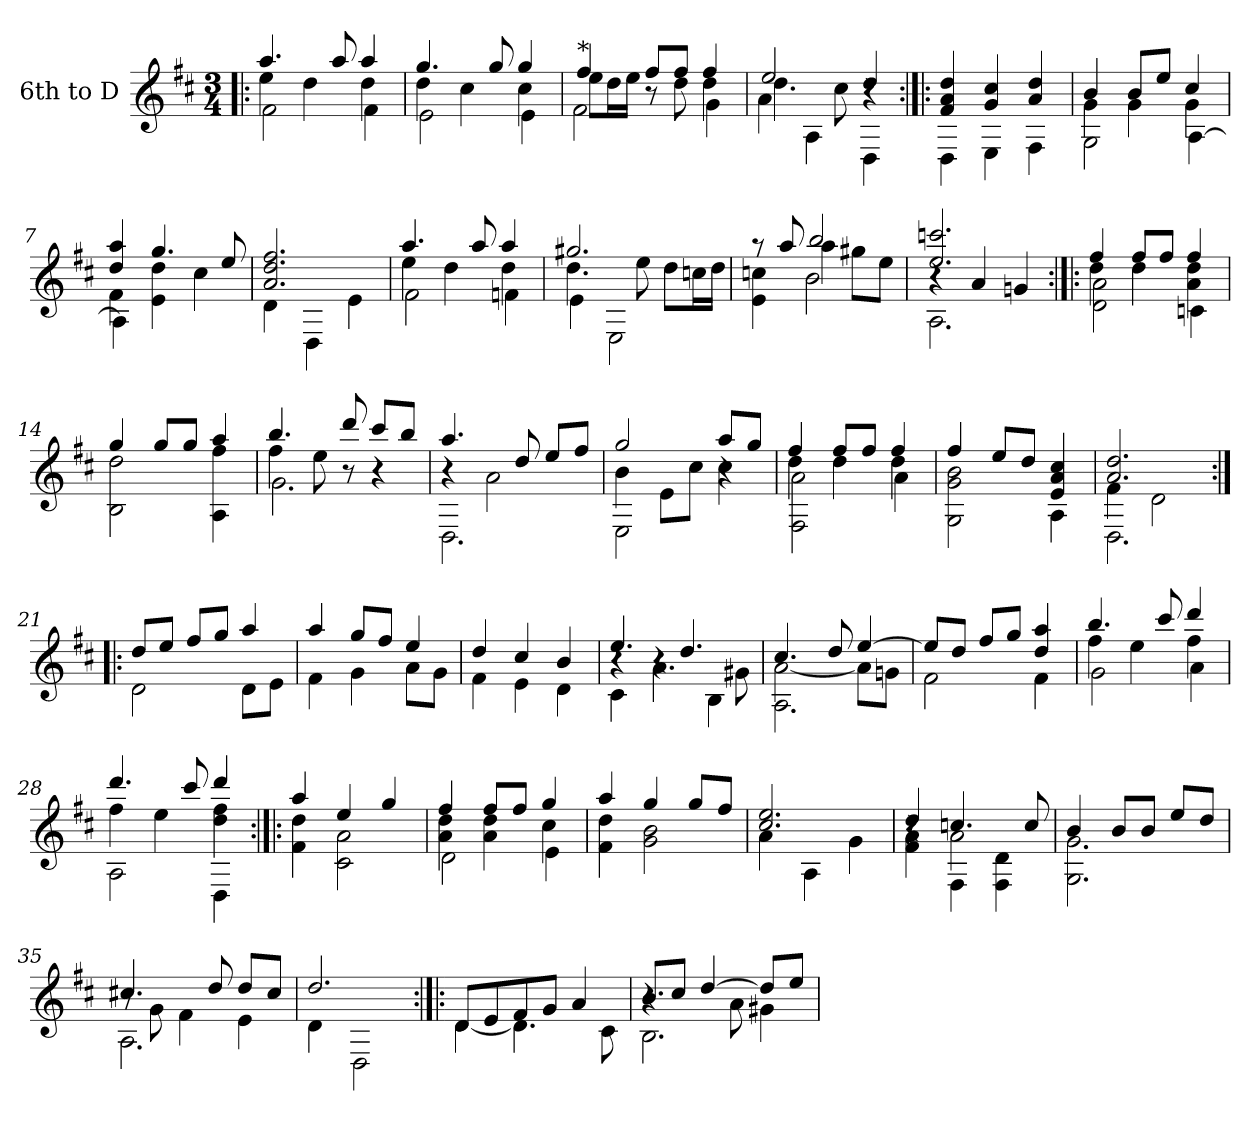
**kern
*part1
*staff1
*I"6th to D
!!LO:PB:g=z
*clefG2
*ITrd7c12
*k[f#c#]
*D:
*M3/4
*MM68
=1!|:
*^
*	*^
4.ai/	4ei\	2F#i\
.	4di\	.
8ai/	.	.
4ai/	4di\	4F#i\
=2	=2	=2
4.gi/	4di\	2Ei\
.	4c#i\	.
8gi/	.	.
4gi/	4c#i\	4Ei\
=3	=3	=3
!LO:TX:a:t=*	!	!
4f#i/	8ei\L	2F#i\
.	16di\L	.
.	16ei\JJ	.
8f#i/L	8r	.
8f#i/J	8di\	.
4f#i/	4di\	4Gi\
=4	=4	=4
2ei/	4.di\	4Ai\
.	.	4AAi\
.	8c#i\	.
4di/	4r	4DDi\
*	*v	*v
=5:|!|:	=5:|!|:
4F#i/ 4Ai 4di	4DDi\
4Gi/ 4c#i	4EEi\
4Ai/ 4di	4FF#i\
!!LO:LB:g=z	!!
=6	=6
*	*^
4Bi/	4Gi\	2GGi\
8Bi/L	4Gi\	.
8ei/J	.	.
4c#i/	4Gi\	[<4AAi\
=7	=7	=7
4di/ 4ai	4F#i\	4AAi\]
4.gi/	4Ei\ 4di	2ryy
.	4c#i\	.
8ei/	.	.
*	*v	*v
=8	=8
2.Ai/ 2.di 2.f#i	4Di\
.	4DDi\
.	4Ei\
=9	=9
*	*^
4.ai/	4ei\	2F#i\
.	4di\	.
8ai/	.	.
4ai/	4di\	4Fni\
=10	=10	=10
2.g#Xi/	4.di\	4Ei\
.	.	2EEi\
.	8ei\	.
.	8di\L	.
.	16cni\L	.
.	16di\JJ	.
=11	=11	=11
8r	4Ei\ 4cni	4ryy
8ai/	.	.
2bi/	4ai\	2Bi\
.	8g#Xi\L	.
.	8ei\J	.
!!LO:LB:g=z	!!	!!
=12	=12	=12
2.ei/ 2.ccni	4r	2.AAi\
.	4Ai/	.
.	4Gni/	.
=13:|!|:	=13:|!|:	=13:|!|:
4f#i/	4di\	2Di\ 2Ai
8f#i/L	4di\	.
8f#i/J	.	.
4f#i/	4Ai\ 4di	4Cni\
*	*v	*v
=14	=14
4gi/	2BBi\ 2di
8gi/L	.
8gi/J	.
4ai/	4AAi\ 4f#i
=15	=15
*	*^
4.bi/	4f#i\	2.Gi\
.	8ei\	.
8ddi/	8r	.
8cc#i/L	4r	.
8bi/J	.	.
=16	=16	=16
4.ai/	4r	2.DDi\
.	2Ai\	.
8di/	.	.
8ei/L	.	.
8f#i/J	.	.
=17	=17	=17
2gi/	4Bi\	2EEi\
.	8Ei\L	.
.	8c#i\J	.
8ai/L	4c#i\	4r
8gi/J	.	.
!!LO:LB:g=z	!!	!!
=18	=18	=18
4f#i/	4di\	2FF#i\ 2Ai
8f#i/L	4di\	.
8f#i/J	.	.
4f#i/	4di\	4Ai\
*	*v	*v
=19	=19
4f#i/	2GGi\ 2Gi 2Bi
8ei/L	.
8di/J	.
4Ei/ 4Ai 4c#i	4AAi\
=20	=20
*	*^
2.Ai/ 2.di	4F#i\	2.DDi\
.	2Di\	.
*	*v	*v
=21:|!|:	=21:|!|:
8di/L	2Di\
8ei/J	.
8f#i/L	.
8gi/J	.
4ai/	8Di\L
.	8Ei\J
=22	=22
4ai/	4F#i\
8gi/L	4Gi\
8f#i/J	.
4ei/	8Ai\L
.	8Gi\J
=23	=23
4di/	4F#i\
4c#i/	4Ei\
4Bi/	4Di\
!!LO:LB:g=z	!!
=24	=24
*	*^
4.ei/	4r	4C#i\
.	4.Ai\	4r
4.di/	.	.
.	.	4BBi\
.	8G#Xi\	.
=25	=25	=25
4.c#i/	[<2Ai\	2.AAi\
8di/	.	.
[>4ei/	8Ai\L]	.
.	8Gni\J	.
*	*v	*v
=26	=26
8ei/L]	2F#i\
8di/J	.
8f#i/L	.
8gi/J	.
4di/ 4ai	4F#i\
=27	=27
*	*^
4.bi/	4f#i\	2Gi\
.	4ei\	.
8cc#i/	.	.
4ddi/	4f#i\	4Ai\
=28	=28	=28
4.ddi/	4f#i\	2AAi\
.	4ei\	.
8cc#i/	.	.
4ddi/	4di\ 4f#i	4DDi\
*	*v	*v
=29:|!|:	=29:|!|:
4ai/	4F#i\ 4di
4ei/	2C#i\ 2Ai
4gi/	.
!!LO:LB:g=z	!!
=30	=30
*	*^
4f#i/	4Ai\ 4di	2Di\
8f#i/L	4Ai\ 4di	.
8f#i/J	.	.
4gi/	4c#i\	4Ei\
*	*v	*v
=31	=31
4ai/	4F#i\ 4di
4gi/	2Gi\ 2Bi
8gi/L	.
8f#i/J	.
=32	=32
2.c#i/ 2.ei	4Ai\
.	4AAi\
.	4Gi\
=33	=33
*	*^
4di/	4F#i\ 4Ai	4r
4.cni/	2Ai\	4FF#i\
.	.	4FF#i\ 4Di
8ci/	.	.
*	*v	*v
=34	=34
4Bi/	2.GGi\ 2.Gi
8Bi/L	.
8Bi/J	.
8ei/L	.
8di/J	.
=35	=35
*	*^
4.c#Xi/	8r	2.AAi\
.	8Gi\	.
.	4F#i\	.
8di/	.	.
8di/L	4Ei\	.
8c#i/J	.	.
*	*v	*v
=36	=36
2.di/	4Di\
.	2DDi\
!!LO:LB:g=z	!!
=37:|!|:	=37:|!|:
8Di/L	[<4Di\
8Ei/	.
8F#i/	4.Di\]
8Gi/J	.
4Ai/	.
.	8C#i\
=38	=38
*	*^
8Bi/L	4.r	2.BBi\
8c#i/J	.	.
[>4di/	.	.
.	8Ai\	.
8di/L]	4G#Xi\	.
8ei/J	.	.
*v	*v	*v
=
*-
